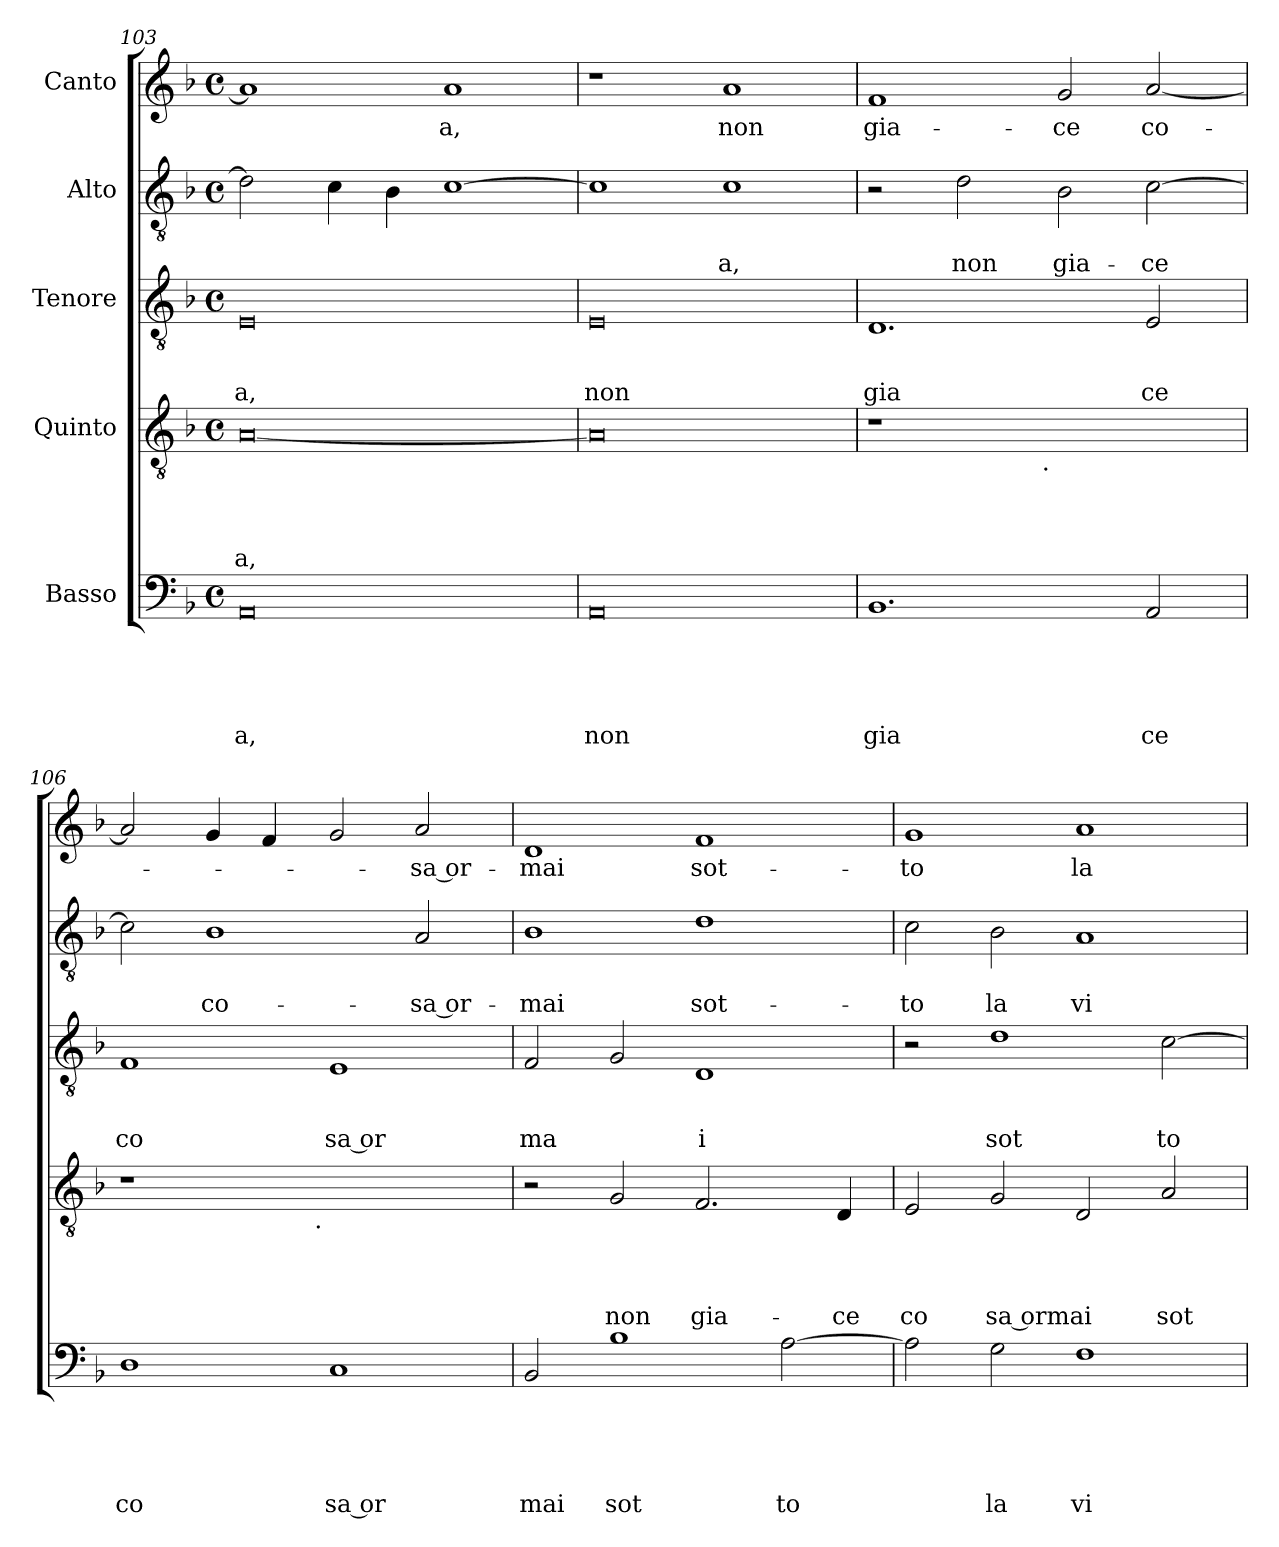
**kern	**text	**text	**text	**text	**text	**kern	**text	**text	**text	**text	**kern	**text	**text	**text	**kern	**text	**text	**kern	**text
*part5	*part5	*part5	*part5	*part5	*part5	*part4	*part4	*part4	*part4	*part4	*part3	*part3	*part3	*part3	*part2	*part2	*part2	*part1	*part1
*staff5	*staff5	*staff5	*staff5	*staff5	*staff5	*staff4	*staff4	*staff4	*staff4	*staff4	*staff3	*staff3	*staff3	*staff3	*staff2	*staff2	*staff2	*staff1	*staff1
*I"Basso	*	*	*	*	*	*I"Quinto	*	*	*	*	*I"Tenore	*	*	*	*I"Alto	*	*	*I"Canto	*
*clefF4	*	*	*	*	*	*clefGv2	*	*	*	*	*clefGv2	*	*	*	*clefGv2	*	*	*clefG2	*
*k[b-]	*	*	*	*	*	*k[b-]	*	*	*	*	*k[b-]	*	*	*	*k[b-]	*	*	*k[b-]	*
*F:	*	*	*	*	*	*F:	*	*	*	*	*F:	*	*	*	*F:	*	*	*F:	*
*M4/4	*	*	*	*	*	*M4/4	*	*	*	*	*M4/4	*	*	*	*M4/4	*	*	*M4/4	*
*met(c)	*	*	*	*	*	*met(c)	*	*	*	*	*met(c)	*	*	*	*met(c)	*	*	*met(c)	*
=103	=103	=103	=103	=103	=103	=103	=103	=103	=103	=103	=103	=103	=103	=103	=103	=103	=103	=103	=103
!	!	!	!	!	!LO:LY:b	!	!	!	!	!LO:LY:b	!	!	!	!LO:LY:b	!	!	!	!	!
0AA	.	.	.	.	a,	[<0A	.	.	.	-a,	0E	.	.	a,	2d\]	.	.	1a]	.
.	.	.	.	.	.	.	.	.	.	.	.	.	.	.	4c\	.	.	.	.
.	.	.	.	.	.	.	.	.	.	.	.	.	.	.	4B-\	.	.	.	.
!	!	!	!	!	!	!	!	!	!	!	!	!	!	!	!	!	!	!	!LO:LY:b
.	.	.	.	.	.	.	.	.	.	.	.	.	.	.	[>1c	.	.	1a	-a,
=104	=104	=104	=104	=104	=104	=104	=104	=104	=104	=104	=104	=104	=104	=104	=104	=104	=104	=104	=104
!	!	!	!	!	!LO:LY:b	!	!	!	!	!	!	!	!	!LO:LY:b	!	!	!	!	!
0AA	.	.	.	.	non	0A]	.	.	.	.	0E	.	.	non	1c]	.	.	1r	.
!	!	!	!	!	!	!	!	!	!	!	!	!	!	!	!	!	!LO:LY:b	!	!LO:LY:b
.	.	.	.	.	.	.	.	.	.	.	.	.	.	.	1c	.	-a,	1a	non
=105	=105	=105	=105	=105	=105	=105	=105	=105	=105	=105	=105	=105	=105	=105	=105	=105	=105	=105	=105
!	!	!	!	!	!LO:LY:b	!	!	!	!	!	!	!	!	!LO:LY:b	!	!	!	!	!LO:LY:b
*	*	*	*	*	*	*^	*	*	*	*	*	*	*	*	*	*	*	*	*
1.BB-	.	.	.	.	gia	1r	2ryy	.	.	.	.	1.D	.	.	gia	2r	.	.	1f	gia-
!	!	!	!	!	!	!	!	!	!	!	!	!	!	!	!	!	!	!LO:LY:b	!	!
.	.	.	.	.	.	.	4...ryy	.	.	.	.	.	.	.	.	2d\	.	non	.	.
!	!	!	!	!	!	!	!LO:TX:b:t=.	!	!	!	!	!	!	!	!	!	!	!	!	!
.	.	.	.	.	.	.	1ryy	.	.	.	.	.	.	.	.	.	.	.	.	.
!	!	!	!	!	!	!	!	!	!	!	!	!	!	!	!	!	!	!LO:LY:b	!	!LO:LY:b
.	.	.	.	.	.	1ryy	.	.	.	.	.	.	.	.	.	2B-\	.	gia-	2g/	-ce
!	!	!	!	!	!LO:LY:b	!	!	!	!	!	!	!	!	!	!LO:LY:b	!	!	!LO:LY:b	!	!LO:LY:b
2AA/	.	.	.	.	ce	.	.	.	.	.	.	2E/	.	.	ce	[>2c\	.	-ce	[<2a/	co-
.	.	.	.	.	.	.	32ryy	.	.	.	.	.	.	.	.	.	.	.	.	.
=106	=106	=106	=106	=106	=106	=106	=106	=106	=106	=106	=106	=106	=106	=106	=106	=106	=106	=106	=106	=106
!	!	!	!	!	!LO:LY:b	!	!	!	!	!	!	!	!	!	!LO:LY:b	!	!	!	!	!
1D	.	.	.	.	co	1r	2ryy	.	.	.	.	1F	.	.	co	2c\]	.	.	2a/]	.
!	!	!	!	!	!	!	!	!	!	!	!	!	!	!	!	!	!	!LO:LY:b	!	!
.	.	.	.	.	.	.	4...ryy	.	.	.	.	.	.	.	.	1B-	.	co-	4g/	.
.	.	.	.	.	.	.	.	.	.	.	.	.	.	.	.	.	.	.	4f/	.
!	!	!	!	!	!	!	!LO:TX:b:t=.	!	!	!	!	!	!	!	!	!	!	!	!	!
.	.	.	.	.	.	.	1ryy	.	.	.	.	.	.	.	.	.	.	.	.	.
!	!	!	!	!	!LO:LY:b:rj	!	!	!	!	!	!	!	!	!	!LO:LY:b:rj	!	!	!	!	!
1C	.	.	.	.	sa or	1ryy	.	.	.	.	.	1E	.	.	sa or	.	.	.	2g/	.
!	!	!	!	!	!	!	!	!	!	!	!	!	!	!	!	!	!	!LO:LY:b:rj	!	!LO:LY:b:rj
.	.	.	.	.	.	.	.	.	.	.	.	.	.	.	.	2A/	.	-sa or-	2a/	-sa or-
.	.	.	.	.	.	.	32ryy	.	.	.	.	.	.	.	.	.	.	.	.	.
=107	=107	=107	=107	=107	=107	=107	=107	=107	=107	=107	=107	=107	=107	=107	=107	=107	=107	=107	=107	=107
!	!	!	!	!	!LO:LY:b	!	!	!	!	!	!	!	!	!	!LO:LY:b	!	!	!LO:LY:b	!	!LO:LY:b
*	*	*	*	*	*	*v	*v	*	*	*	*	*	*	*	*	*	*	*	*	*
2BB-/	.	.	.	.	mai	2r	.	.	.	.	2F/	.	.	ma	1B-	.	-mai	1d	-mai
!	!	!	!	!	!LO:LY:b	!	!	!	!	!LO:LY:b	!	!	!	!	!	!	!	!	!
1B-	.	.	.	.	sot	2G/	.	.	.	non	2G/	.	.	.	.	.	.	.	.
!	!	!	!	!	!	!	!	!	!	!LO:LY:b	!	!	!	!LO:LY:b	!	!	!LO:LY:b	!	!LO:LY:b
.	.	.	.	.	.	2.F/	.	.	.	gia-	1D	.	.	i	1d	.	sot-	1f	sot-
!	!	!	!	!	!LO:LY:b	!	!	!	!	!	!	!	!	!	!	!	!	!	!
[>2A\	.	.	.	.	to	.	.	.	.	.	.	.	.	.	.	.	.	.	.
!	!	!	!	!	!	!	!	!	!	!LO:LY:b	!	!	!	!	!	!	!	!	!
.	.	.	.	.	.	4D/	.	.	.	-ce	.	.	.	.	.	.	.	.	.
=108	=108	=108	=108	=108	=108	=108	=108	=108	=108	=108	=108	=108	=108	=108	=108	=108	=108	=108	=108
!	!	!	!	!	!	!	!	!	!	!LO:LY:b	!	!	!	!	!	!	!LO:LY:b	!	!LO:LY:b
2A\]	.	.	.	.	.	2E/	.	.	.	co	2r	.	.	.	2c\	.	-to	1g	-to
!	!	!	!	!	!LO:LY:b	!	!	!	!	!LO:LY:b:rj	!	!	!	!LO:LY:b	!	!	!LO:LY:b	!	!
2G\	.	.	.	.	la	2G/	.	.	.	sa ormai	1d	.	.	sot	2B-\	.	la	.	.
!	!	!	!	!	!LO:LY:b	!	!	!	!	!	!	!	!	!	!	!	!LO:LY:b	!	!LO:LY:b
1F	.	.	.	.	vi	2D/	.	.	.	.	.	.	.	.	1A	.	vi-	1a	la
!	!	!	!	!	!	!	!	!	!	!LO:LY:b	!	!	!	!LO:LY:b	!	!	!	!	!
.	.	.	.	.	.	2A/	.	.	.	sot-	[>2c\	.	.	to	.	.	.	.	.
=	=	=	=	=	=	=	=	=	=	=	=	=	=	=	=	=	=	=	=
*-	*-	*-	*-	*-	*-	*-	*-	*-	*-	*-	*-	*-	*-	*-	*-	*-	*-	*-	*-
